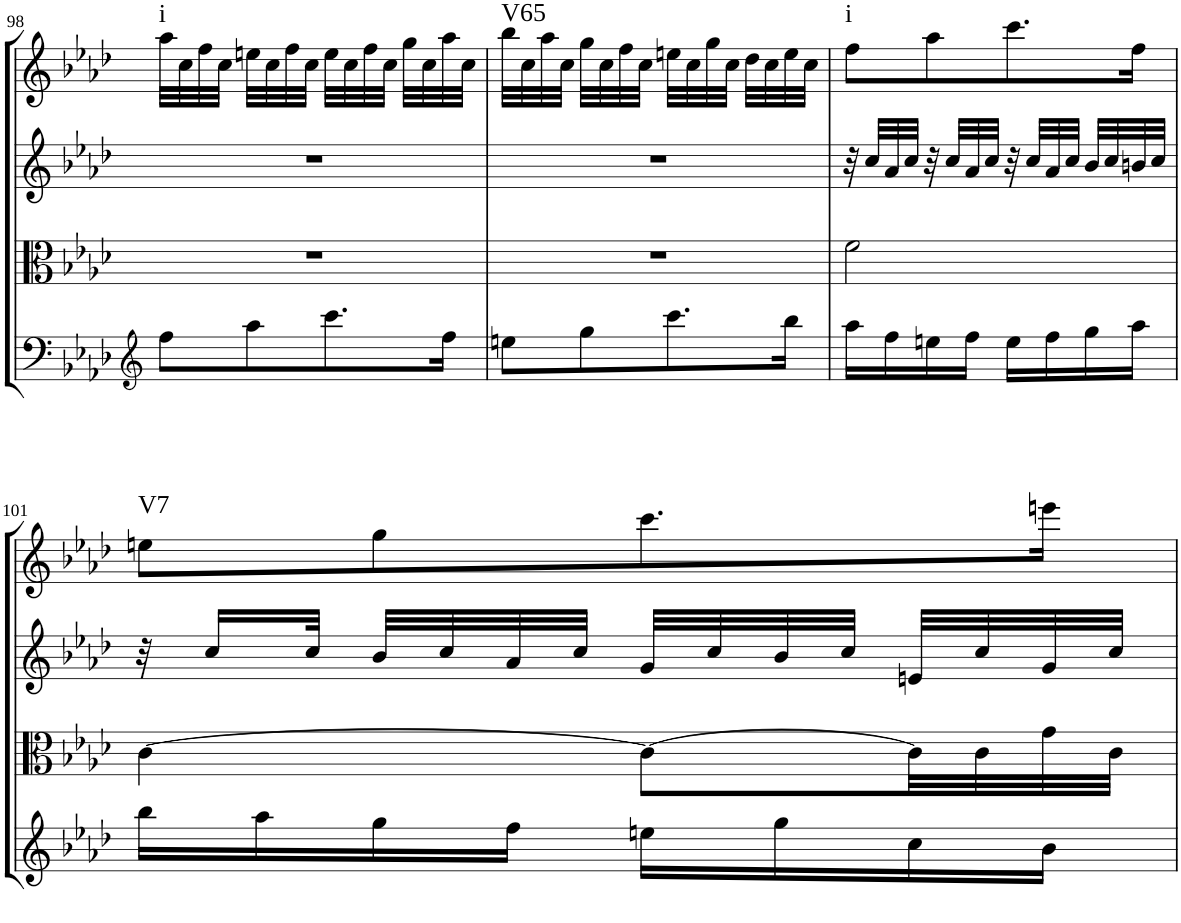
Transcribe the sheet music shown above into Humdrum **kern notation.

**kern	**kern	**kern	**kern	**harte
*part4	*part3	*part2	*part1	*part1
*staff4	*staff3	*staff2	*staff1	*
*I"Cello	*I"Viola	*I"2nd Violin	*I"1st Violin	*
*	*I'Vla	*I'Vln	*I'Vln	*
!!LO:PB:g=z
*clefG2	*clefC3	*clefG2	*clefG2	*
*k[b-e-a-d-]	*k[b-e-a-d-]	*k[b-e-a-d-]	*k[b-e-a-d-]	*
*f:	*f:	*f:	*f:	*
*M2/4	*M2/4	*M2/4	*M2/4	*
=98	=98	=98	=98	=98
!	!	!	!	!LO:H:kt=i
8ff\L	2r	2r	32aa-\LLL	N
.	.	.	32cc\	.
.	.	.	32ff\	.
.	.	.	32cc\JJJ	.
8aa-\	.	.	32een\LLL	.
.	.	.	32cc\	.
.	.	.	32ff\	.
.	.	.	32cc\JJJ	.
8.ccc\	.	.	32ee\LLL	.
.	.	.	32cc\	.
.	.	.	32ff\	.
.	.	.	32cc\JJJ	.
.	.	.	32gg\LLL	.
.	.	.	32cc\	.
16ff\Jk	.	.	32aa-\	.
.	.	.	32cc\JJJ	.
=99	=99	=99	=99	=99
!	!	!	!	!LO:H:kt=V65
8een\L	2r	2r	32bb-\LLL	N
.	.	.	32cc\	.
.	.	.	32aa-\	.
.	.	.	32cc\JJJ	.
8gg\	.	.	32gg\LLL	.
.	.	.	32cc\	.
.	.	.	32ff\	.
.	.	.	32cc\JJJ	.
8.ccc\	.	.	32een\LLL	.
.	.	.	32cc\	.
.	.	.	32gg\	.
.	.	.	32cc\JJJ	.
.	.	.	32dd-\LLL	.
.	.	.	32cc\	.
16bb-\Jk	.	.	32ee\	.
.	.	.	32cc\JJJ	.
=100	=100	=100	=100	=100
!	!	!	!	!LO:H:kt=i
16aa-\LL	2f\	32r	8ff\L	N
.	.	32cc/LLL	.	.
16ff\	.	32a-/	.	.
.	.	32cc/JJJ	.	.
16een\	.	32r	8aa-\	.
.	.	32cc/LLL	.	.
16ff\JJ	.	32a-/	.	.
.	.	32cc/JJJ	.	.
16ee\LL	.	32r	8.ccc\	.
.	.	32cc/LLL	.	.
16ff\	.	32a-/	.	.
.	.	32cc/JJJ	.	.
16gg\	.	32b-/LLL	.	.
.	.	32cc/	.	.
16aa-\JJ	.	32bn/	16ff\Jk	.
.	.	32cc/JJJ	.	.
!!LO:LB:g=z
=101	=101	=101	=101	=101
!	!	!	!	!LO:H:kt=V7
16bb-\LL	[4c\	32r	8een\L	N
.	.	16cc/LL	.	.
16aa-\	.	.	.	.
.	.	32cc/JJk	.	.
16gg\	.	32b-/LLL	8gg\	.
.	.	32cc/	.	.
16ff\JJ	.	32a-/	.	.
.	.	32cc/JJJ	.	.
16een\LL	8c\L_	32g/LLL	8.ccc\	.
.	.	32cc/	.	.
16gg\	.	32b-/	.	.
.	.	32cc/JJJ	.	.
16cc\	32c\LL]	32en/LLL	.	.
.	32c\	32cc/	.	.
16b-\JJ	32g\	32g/	16eeen\Jk	.
.	32c\JJJ	32cc/JJJ	.	.
=	=	=	=	=
*-	*-	*-	*-	*-
